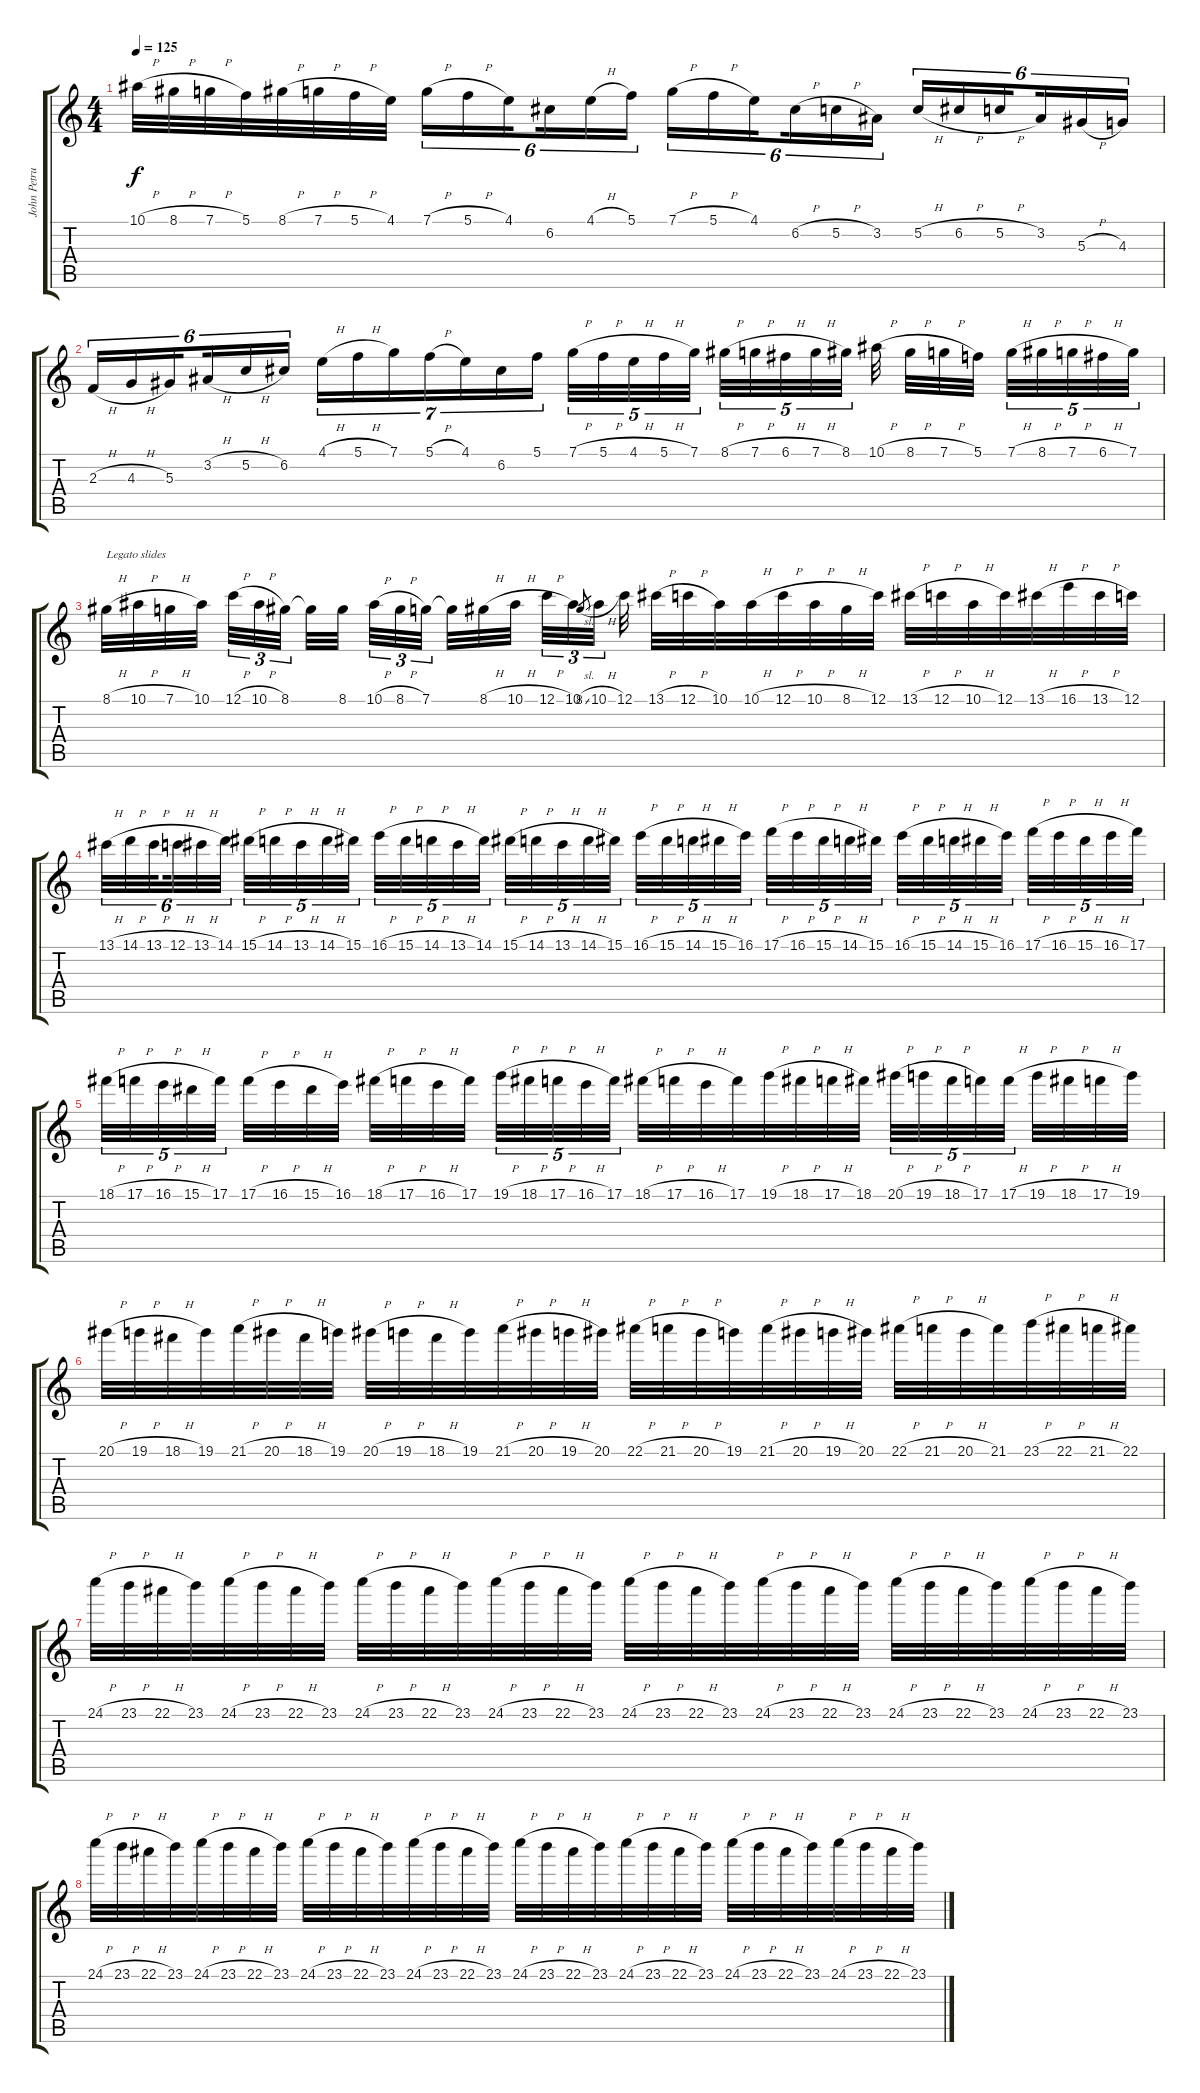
\track ("John Petrucci" "John Petru") {instrument distortionguitar}
\staff {score tabs}
\tuning (C4 G3 Eb3 Bb2 F2 C2) {hide}
\ts (4 4)
\tempo 125
\clef g2
\ks c
10.1{h}.32{dy f} 8.1{h}.32 7.1{h}.32 5.1.32 8.1{h}.32 7.1{h}.32 5.1{h}.32 4.1.32 7.1{h}.16{tu (6 4)} 5.1{h}.16{tu (6 4)} 4.1.16{tu (6 4) beam splitsecondary} 6.2.16{tu (6 4)} 4.1{h}.16{tu (6 4)} 5.1.16{tu (6 4)} 7.1{h}.16{tu (6 4)} 5.1{h}.16{tu (6 4)} 4.1.16{tu (6 4) beam splitsecondary} 6.2{h}.16{tu (6 4)} 5.2{h}.16{tu (6 4)} 3.2.16{tu (6 4)} 5.2{h}.16{tu (6 4)} 6.2{h}.16{tu (6 4)} 5.2{h}.16{tu (6 4) beam splitsecondary} 3.2.16{tu (6 4)} 5.3{h}.16{tu (6 4)} 4.3.16{tu (6 4)} |
2.3{h}.16{tu (6 4)} 4.3{h}.16{tu (6 4)} 5.3.16{tu (6 4) beam splitsecondary} 3.2{h}.16{tu (6 4)} 5.2{h}.16{tu (6 4)} 6.2.16{tu (6 4)} 4.1{h}.16{tu (7 4)} 5.1{h}.16{tu (7 4)} 7.1.16{tu (7 4)} 5.1{h}.16{tu (7 4)} 4.1.16{tu (7 4)} 6.2.16{tu (7 4)} 5.1.16{tu (7 4)} 7.1{h}.32{tu (5 4)} 5.1{h}.32{tu (5 4)} 4.1{h}.32{tu (5 4)} 5.1{h}.32{tu (5 4)} 7.1.32{tu (5 4) beam splitsecondary} 8.1{h}.32{tu (5 4)} 7.1{h}.32{tu (5 4)} 6.1{h}.32{tu (5 4)} 7.1{h}.32{tu (5 4)} 8.1.32{tu (5 4)} 10.1{h}.32 8.1{h}.32 7.1{h}.32 5.1.32{beam splitsecondary} 7.1{h}.32{tu (5 4)} 8.1{h}.32{tu (5 4)} 7.1{h}.32{tu (5 4)} 6.1{h}.32{tu (5 4)} 7.1.32{tu (5 4)} |
8.1{h}.32{txt "Legato slides"} 10.1{h}.32 7.1{h}.32 10.1.32{beam splitsecondary} 12.1{h}.32{tu (3 2)} 10.1{h}.32{tu (3 2)} 8.1.32{tu (3 2) beam splitsecondary} 8.1{t}.32 8.1.32 10.1{h}.32{tu (3 2)} 8.1{h}.32{tu (3 2)} 7.1.32{tu (3 2) beam splitsecondary} 7.1{t}.32 8.1{h}.32 10.1{h}.32{beam splitsecondary} 12.1{h}.32{tu (3 2)} 10.1.32{tu (3 2)} 8.1{sl}.8{gr} 10.1{h}.32{tu (3 2) beam splitsecondary} 12.1.32 13.1{h}.32 12.1{h}.32 10.1.32 10.1{h}.32 12.1{h}.32 10.1{h}.32 8.1{h}.32 12.1.32 13.1{h}.32 12.1{h}.32 10.1{h}.32 12.1.32 13.1{h}.32 16.1{h}.32 13.1{h}.32 12.1.32 |
13.1{h}.32{tu (6 4)} 14.1{h}.32{tu (6 4)} 13.1{h}.32{tu (6 4) beam splitsecondary} 12.1{h}.32{tu (6 4)} 13.1{h}.32{tu (6 4)} 14.1.32{tu (6 4) beam splitsecondary} 15.1{h}.32{tu (5 4)} 14.1{h}.32{tu (5 4)} 13.1{h}.32{tu (5 4)} 14.1{h}.32{tu (5 4)} 15.1.32{tu (5 4)} 16.1{h}.32{tu (5 4)} 15.1{h}.32{tu (5 4)} 14.1{h}.32{tu (5 4)} 13.1{h}.32{tu (5 4)} 14.1.32{tu (5 4) beam splitsecondary} 15.1{h}.32{tu (5 4)} 14.1{h}.32{tu (5 4)} 13.1{h}.32{tu (5 4)} 14.1{h}.32{tu (5 4)} 15.1.32{tu (5 4)} 16.1{h}.32{tu (5 4)} 15.1{h}.32{tu (5 4)} 14.1{h}.32{tu (5 4)} 15.1{h}.32{tu (5 4)} 16.1.32{tu (5 4) beam splitsecondary} 17.1{h}.32{tu (5 4)} 16.1{h}.32{tu (5 4)} 15.1{h}.32{tu (5 4)} 14.1{h}.32{tu (5 4)} 15.1.32{tu (5 4)} 16.1{h}.32{tu (5 4)} 15.1{h}.32{tu (5 4)} 14.1{h}.32{tu (5 4)} 15.1{h}.32{tu (5 4)} 16.1.32{tu (5 4) beam splitsecondary} 17.1{h}.32{tu (5 4)} 16.1{h}.32{tu (5 4)} 15.1{h}.32{tu (5 4)} 16.1{h}.32{tu (5 4)} 17.1.32{tu (5 4)} |
18.1{h}.32{tu (5 4)} 17.1{h}.32{tu (5 4)} 16.1{h}.32{tu (5 4)} 15.1{h}.32{tu (5 4)} 17.1.32{tu (5 4) beam splitsecondary} 17.1{h}.32 16.1{h}.32 15.1{h}.32 16.1.32 18.1{h}.32 17.1{h}.32 16.1{h}.32 17.1.32{beam splitsecondary} 19.1{h}.32{tu (5 4)} 18.1{h}.32{tu (5 4)} 17.1{h}.32{tu (5 4)} 16.1{h}.32{tu (5 4)} 17.1.32{tu (5 4)} 18.1{h}.32 17.1{h}.32 16.1{h}.32 17.1.32 19.1{h}.32 18.1{h}.32 17.1{h}.32 18.1.32 20.1{h}.32{tu (5 4)} 19.1{h}.32{tu (5 4)} 18.1{h}.32{tu (5 4)} 17.1.32{tu (5 4)} 17.1{h}.32{tu (5 4) beam splitsecondary} 19.1{h}.32 18.1{h}.32 17.1{h}.32 19.1.32 |
20.1{h}.32 19.1{h}.32 18.1{h}.32 19.1.32 21.1{h}.32 20.1{h}.32 18.1{h}.32 19.1.32 20.1{h}.32 19.1{h}.32 18.1{h}.32 19.1.32 21.1{h}.32 20.1{h}.32 19.1{h}.32 20.1.32 22.1{h}.32 21.1{h}.32 20.1{h}.32 19.1.32 21.1{h}.32 20.1{h}.32 19.1{h}.32 20.1.32 22.1{h}.32 21.1{h}.32 20.1{h}.32 21.1.32 23.1{h}.32 22.1{h}.32 21.1{h}.32 22.1.32 |
24.1{h}.32 23.1{h}.32 22.1{h}.32 23.1.32 24.1{h}.32 23.1{h}.32 22.1{h}.32 23.1.32 24.1{h}.32 23.1{h}.32 22.1{h}.32 23.1.32 24.1{h}.32 23.1{h}.32 22.1{h}.32 23.1.32 24.1{h}.32 23.1{h}.32 22.1{h}.32 23.1.32 24.1{h}.32 23.1{h}.32 22.1{h}.32 23.1.32 24.1{h}.32 23.1{h}.32 22.1{h}.32 23.1.32 24.1{h}.32 23.1{h}.32 22.1{h}.32 23.1.32 |
24.1{h}.32 23.1{h}.32 22.1{h}.32 23.1.32 24.1{h}.32 23.1{h}.32 22.1{h}.32 23.1.32 24.1{h}.32 23.1{h}.32 22.1{h}.32 23.1.32 24.1{h}.32 23.1{h}.32 22.1{h}.32 23.1.32 24.1{h}.32 23.1{h}.32 22.1{h}.32 23.1.32 24.1{h}.32 23.1{h}.32 22.1{h}.32 23.1.32 24.1{h}.32 23.1{h}.32 22.1{h}.32 23.1.32 24.1{h}.32 23.1{h}.32 22.1{h}.32 23.1.32
